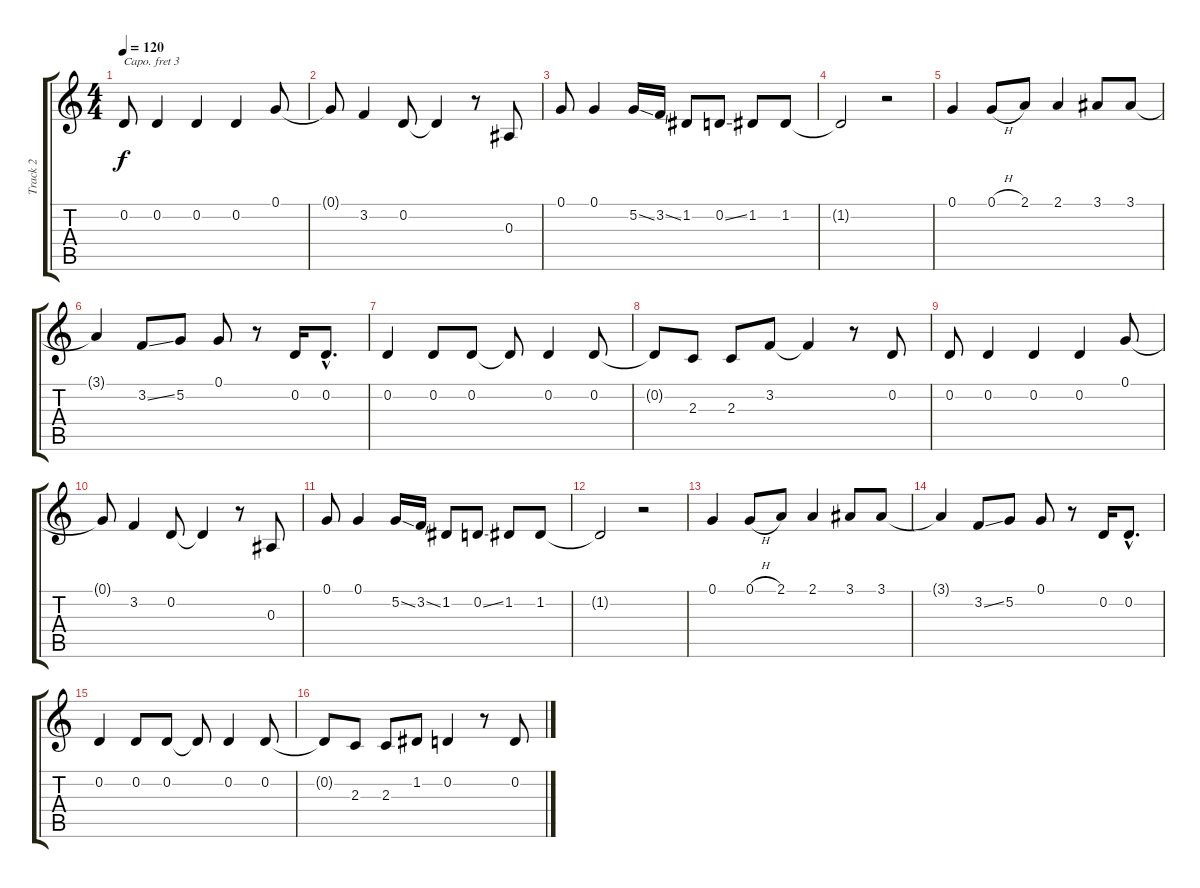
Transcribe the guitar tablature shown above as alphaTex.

\track ("Track 2" "Track 2") {instrument synthvoice}
\staff {score tabs}
\capo 3
\tuning (E4 B3 G3 D3 A2 E2) {hide}
\ts (4 4)
\tempo 120
\clef g2
\ks c
0.2.8{dy f} 0.2.4 0.2.4 0.2.4 0.1.8 |
0.1{t}.8 3.2.4 0.2.8 0.2{t}.4 r.8 0.3.8 |
0.1.8 0.1.4 5.2{ss}.16 3.2{ss}.16 1.2.8 0.2{ss}.8 1.2.8 1.2.8 |
1.2{t}.2 r.2 |
0.1.4 0.1{h}.8 2.1.8 2.1.4 3.1.8 3.1.8 |
3.1{t}.4 3.2{ss}.8 5.2.8 0.1.8 r.8 0.2.16 0.2{hac}.8{d} |
0.2.4 0.2.8 0.2.8 0.2{t}.8 0.2.4 0.2.8 |
0.2{t}.8 2.3.8 2.3.8 3.2.8 3.2{t}.4 r.8 0.2.8 |
0.2.8 0.2.4 0.2.4 0.2.4 0.1.8 |
0.1{t}.8 3.2.4 0.2.8 0.2{t}.4 r.8 0.3.8 |
0.1.8 0.1.4 5.2{ss}.16 3.2{ss}.16 1.2.8 0.2{ss}.8 1.2.8 1.2.8 |
1.2{t}.2 r.2 |
0.1.4 0.1{h}.8 2.1.8 2.1.4 3.1.8 3.1.8 |
3.1{t}.4 3.2{ss}.8 5.2.8 0.1.8 r.8 0.2.16 0.2{hac}.8{d} |
0.2.4 0.2.8 0.2.8 0.2{t}.8 0.2.4 0.2.8 |
0.2{t}.8 2.3.8 2.3.8 1.2.8 0.2.4 r.8 0.2.8
